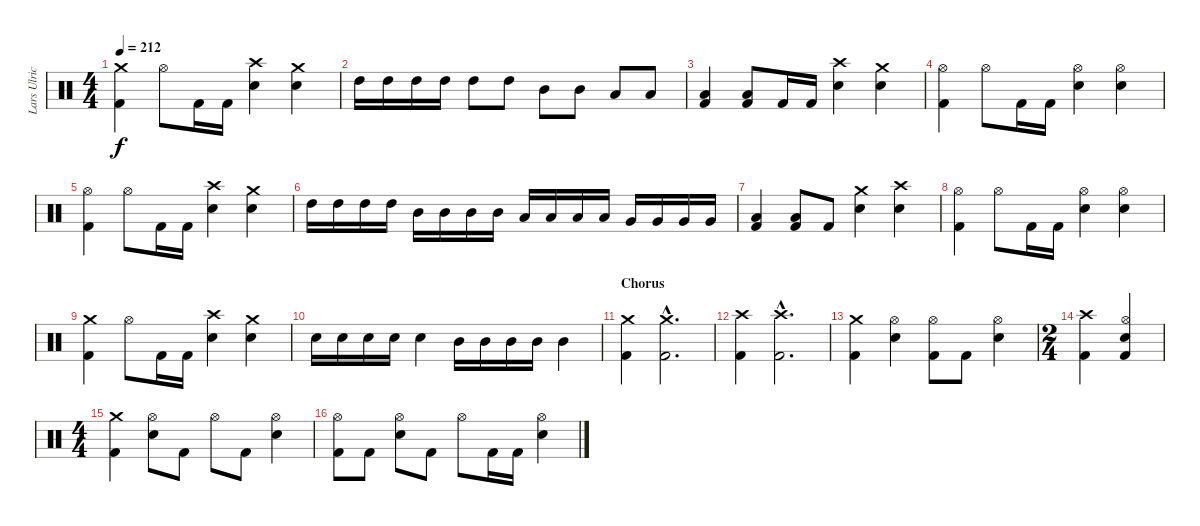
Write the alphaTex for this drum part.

\track ("Lars Ulrich (Drums)" "Lars Ulric") {instrument percussion}
\staff {score}
\articulation defaults
\ts (4 4)
\tempo 212
\clef neutral
\ks c
("Crash medium (hit)" "Kick (hit) 2").4{dy f} "Hi-Hat (open)".8 "Kick (hit) 2".16 "Kick (hit) 2".16 ("Electric Snare (hit)" "Crash high (hit)").4 ("Electric Snare (hit)" "Crash medium (hit)").4 |
"High Tom (hit)".16 "High Tom (hit)".16 "High Tom (hit)".16 "High Tom (hit)".16 "High Tom (hit)".8 "High Tom (hit)".8 "Mid Tom (hit)".8 "Mid Tom (hit)".8 "Low Tom (hit)".8 "Low Tom (hit)".8 |
("Kick (hit) 2" "Low Tom (hit)").4 ("Kick (hit) 2" "Low Tom (hit)").8 "Kick (hit) 2".16 "Kick (hit) 2".16 ("Electric Snare (hit)" "Crash high (hit)").4 ("Electric Snare (hit)" "Crash medium (hit)").4 |
("Hi-Hat (open)" "Kick (hit) 2").4 "Hi-Hat (open)".8 "Kick (hit) 2".16 "Kick (hit) 2".16 ("Electric Snare (hit)" "Hi-Hat (open)").4 ("Electric Snare (hit)" "Hi-Hat (open)").4 |
("Hi-Hat (open)" "Kick (hit) 2").4 "Hi-Hat (open)".8 "Kick (hit) 2".16 "Kick (hit) 2".16 ("Electric Snare (hit)" "Crash high (hit)").4 ("Electric Snare (hit)" "Crash medium (hit)").4 |
"High Tom (hit)".16 "High Tom (hit)".16 "High Tom (hit)".16 "High Tom (hit)".16 "Mid Tom (hit)".16 "Mid Tom (hit)".16 "Mid Tom (hit)".16 "Mid Tom (hit)".16 "Low Tom (hit)".16 "Low Tom (hit)".16 "Low Tom (hit)".16 "Low Tom (hit)".16 "Very Low Tom (hit)".16 "Very Low Tom (hit)".16 "Very Low Tom (hit)".16 "Very Low Tom (hit)".16 |
("Kick (hit) 2" "Low Tom (hit)").4 ("Kick (hit) 2" "Low Tom (hit)").8 "Kick (hit) 2".8 ("Electric Snare (hit)" "Crash medium (hit)").4 ("Electric Snare (hit)" "Crash high (hit)").4 |
("Hi-Hat (open)" "Kick (hit) 2").4 "Hi-Hat (open)".8 "Kick (hit) 2".16 "Kick (hit) 2".16 ("Electric Snare (hit)" "Hi-Hat (open)").4 ("Electric Snare (hit)" "Hi-Hat (open)").4 |
("Crash medium (hit)" "Kick (hit) 2").4 "Hi-Hat (open)".8 "Kick (hit) 2".16 "Kick (hit) 2".16 ("Electric Snare (hit)" "Crash high (hit)").4 ("Electric Snare (hit)" "Crash medium (hit)").4 |
"Electric Snare (hit)".16 "Electric Snare (hit)".16 "Electric Snare (hit)".16 "Electric Snare (hit)".16 "Electric Snare (hit)".4 "Mid Tom (hit)".16 "Mid Tom (hit)".16 "Mid Tom (hit)".16 "Mid Tom (hit)".16 "Mid Tom (hit)".4 |
\section ("" "Chorus")
("Crash medium (hit)" "Kick (hit) 2").4 ("Crash medium (hit)"{hac} "Kick (hit) 2"{hac}).2{d} |
("Crash high (hit)" "Kick (hit) 2").4 ("Crash high (hit)"{hac} "Kick (hit) 2"{hac}).2{d} |
("Crash medium (hit)" "Kick (hit) 2").4 ("Electric Snare (hit)" "Hi-Hat (open)").4 ("Hi-Hat (open)" "Kick (hit) 2").8 "Kick (hit) 2".8 ("Electric Snare (hit)" "Hi-Hat (open)").4 |
\ts (2 4)
("Crash high (hit)" "Kick (hit) 2").4 ("Electric Snare (hit)" "Hi-Hat (open)" "Kick (hit) 2").4 |
\ts (4 4)
("Crash medium (hit)" "Kick (hit) 2").4 ("Electric Snare (hit)" "Hi-Hat (open)").8 "Kick (hit) 2".8 "Hi-Hat (open)".8 "Kick (hit) 2".8 ("Electric Snare (hit)" "Hi-Hat (open)").4 |
("Hi-Hat (open)" "Kick (hit) 2").8 "Kick (hit) 2".8 ("Electric Snare (hit)" "Hi-Hat (open)").8 "Kick (hit) 2".8 "Hi-Hat (open)".8 "Kick (hit) 2".16 "Kick (hit) 2".16 ("Electric Snare (hit)" "Hi-Hat (open)").4
